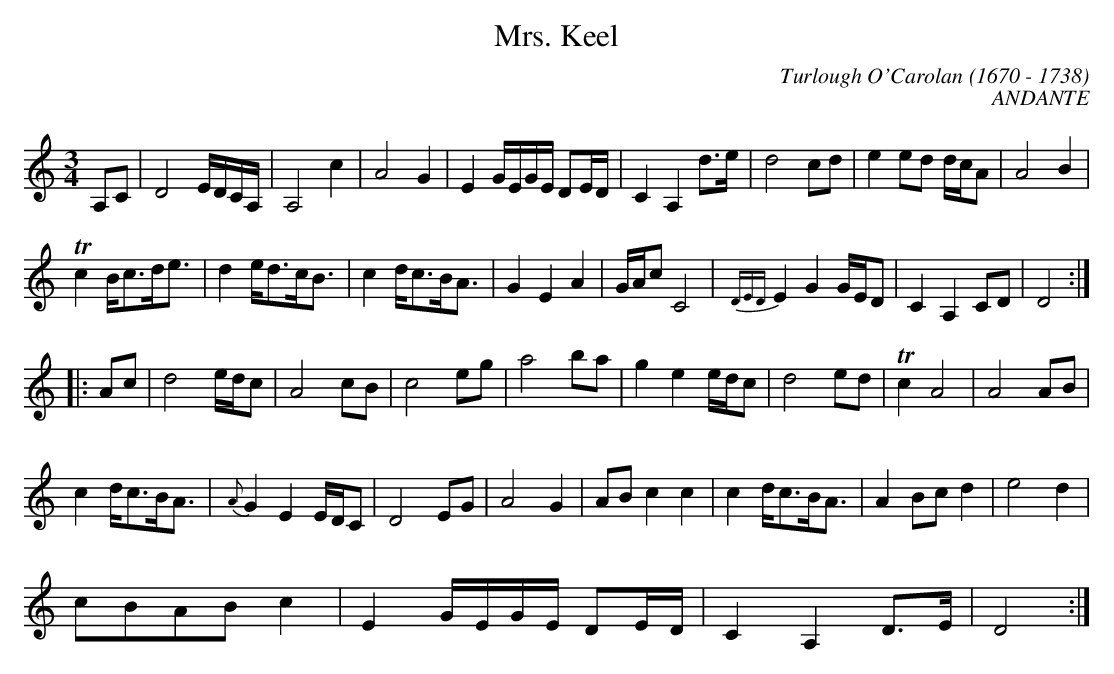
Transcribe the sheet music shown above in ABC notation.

X:1occ
T:Mrs. Keel
C:Turlough O'Carolan (1670 - 1738)
C:ANDANTE
M:3/4
L:1/8
K:C
A,C|D4E/2D/2C/2A,/2|A,4c2|A4G2|E2G/2E/2G/2E/2 DE/2D/2|C2A,2d3/2e/2|d4cd|e2ed d/2c/2A|A4B2|
 Tc2B/2c3/2d/2e3/2|d2e/2d3/2c/2B3/2|c2d/2c3/2B/2A3/2|G2E2A2|G/2A/2c C4|{DED}E2G2G/2E/2D|C2A,2CD|D4:|
|:Ac|d4e/2d/2c|A4cB|c4eg|a4ba|g2e2e/2d/2c|d4ed| Tc2A4|A4AB|
c2d/2c3/2B/2A3/2|{A}G2E2E/2D/2C|D4EG|A4G2|AB c2c2|c2d/2c3/2B/2A3/2|A2Bc d2|e4d2|
cBAB c2|E2G/2E/2G/2E/2 DE/2D/2|C2A,2D3/2E/2|D4:|
